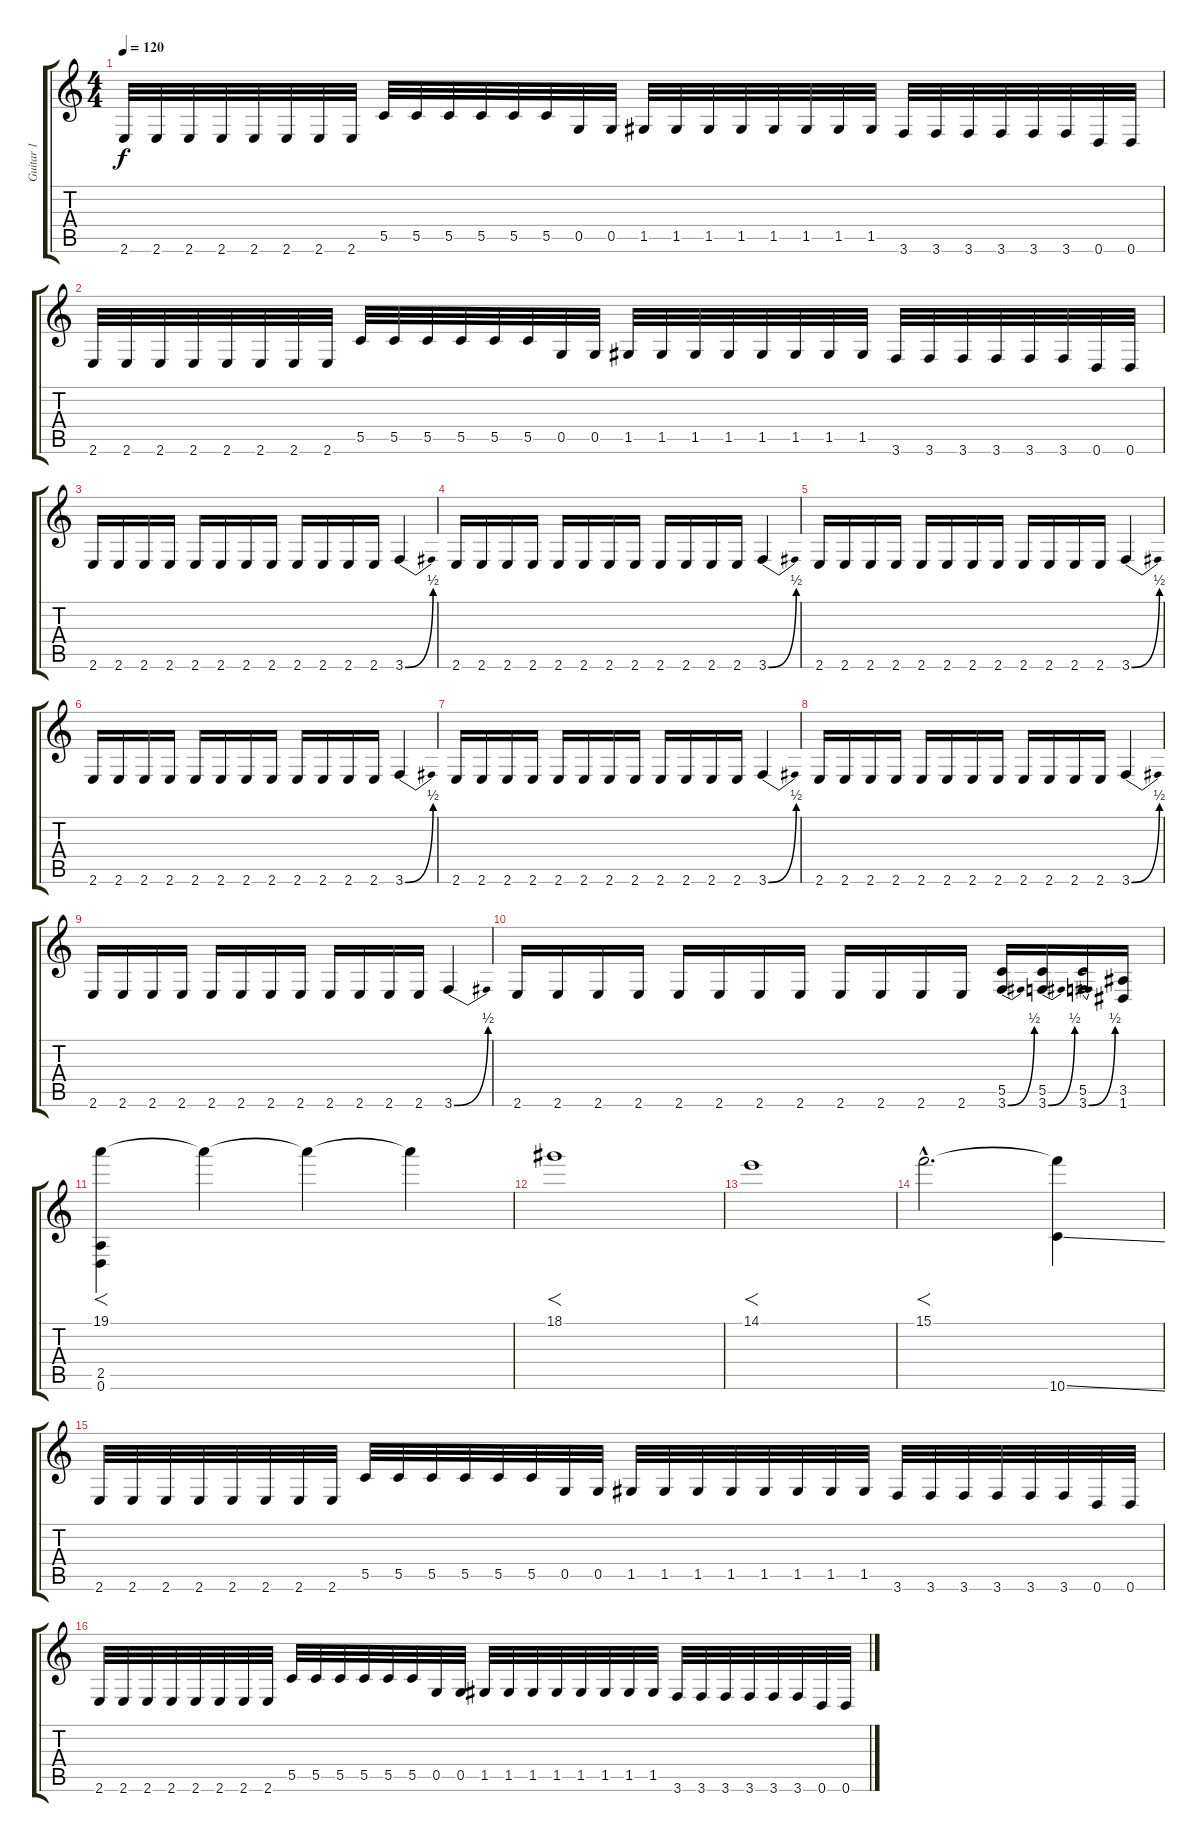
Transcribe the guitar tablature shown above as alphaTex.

\track ("Guitar 1" "Guitar 1") {instrument distortionguitar}
\staff {score tabs}
\tuning (D4 A3 F3 C3 G2 D2) {hide}
\ts (4 4)
\tempo 120
\clef g2
\ks c
2.6.32{dy f} 2.6.32 2.6.32 2.6.32 2.6.32 2.6.32 2.6.32 2.6.32 5.5.32 5.5.32 5.5.32 5.5.32 5.5.32 5.5.32 0.5.32 0.5.32 1.5.32 1.5.32 1.5.32 1.5.32 1.5.32 1.5.32 1.5.32 1.5.32 3.6.32 3.6.32 3.6.32 3.6.32 3.6.32 3.6.32 0.6.32 0.6.32 |
2.6.32 2.6.32 2.6.32 2.6.32 2.6.32 2.6.32 2.6.32 2.6.32 5.5.32 5.5.32 5.5.32 5.5.32 5.5.32 5.5.32 0.5.32 0.5.32 1.5.32 1.5.32 1.5.32 1.5.32 1.5.32 1.5.32 1.5.32 1.5.32 3.6.32 3.6.32 3.6.32 3.6.32 3.6.32 3.6.32 0.6.32 0.6.32 |
2.6.16 2.6.16 2.6.16 2.6.16 2.6.16 2.6.16 2.6.16 2.6.16 2.6.16 2.6.16 2.6.16 2.6.16 3.6{be (bend 0 0 60 2)}.4 |
2.6.16 2.6.16 2.6.16 2.6.16 2.6.16 2.6.16 2.6.16 2.6.16 2.6.16 2.6.16 2.6.16 2.6.16 3.6{be (bend 0 0 60 2)}.4 |
2.6.16 2.6.16 2.6.16 2.6.16 2.6.16 2.6.16 2.6.16 2.6.16 2.6.16 2.6.16 2.6.16 2.6.16 3.6{be (bend 0 0 60 2)}.4 |
2.6.16 2.6.16 2.6.16 2.6.16 2.6.16 2.6.16 2.6.16 2.6.16 2.6.16 2.6.16 2.6.16 2.6.16 3.6{be (bend 0 0 60 2)}.4 |
2.6.16 2.6.16 2.6.16 2.6.16 2.6.16 2.6.16 2.6.16 2.6.16 2.6.16 2.6.16 2.6.16 2.6.16 3.6{be (bend 0 0 60 2)}.4 |
2.6.16 2.6.16 2.6.16 2.6.16 2.6.16 2.6.16 2.6.16 2.6.16 2.6.16 2.6.16 2.6.16 2.6.16 3.6{be (bend 0 0 60 2)}.4 |
2.6.16 2.6.16 2.6.16 2.6.16 2.6.16 2.6.16 2.6.16 2.6.16 2.6.16 2.6.16 2.6.16 2.6.16 3.6{be (bend 0 0 60 2)}.4 |
2.6.16 2.6.16 2.6.16 2.6.16 2.6.16 2.6.16 2.6.16 2.6.16 2.6.16 2.6.16 2.6.16 2.6.16 (5.5 3.6{be (bend 0 0 60 2)}).16 (5.5 3.6{be (bend 0 0 60 2)}).16 (5.5 3.6{be (bend 0 0 60 2)}).16 (3.5 1.6).16 |
(19.1 2.5 0.6).4{f} 19.1{t}.4 19.1{t}.4 19.1{t}.4 |
18.1.1{f} |
14.1.1{f} |
15.1{hac}.2{f d} (15.1{t} 10.6{ss}).4 |
2.6.32 2.6.32 2.6.32 2.6.32 2.6.32 2.6.32 2.6.32 2.6.32 5.5.32 5.5.32 5.5.32 5.5.32 5.5.32 5.5.32 0.5.32 0.5.32 1.5.32 1.5.32 1.5.32 1.5.32 1.5.32 1.5.32 1.5.32 1.5.32 3.6.32 3.6.32 3.6.32 3.6.32 3.6.32 3.6.32 0.6.32 0.6.32 |
2.6.32 2.6.32 2.6.32 2.6.32 2.6.32 2.6.32 2.6.32 2.6.32 5.5.32 5.5.32 5.5.32 5.5.32 5.5.32 5.5.32 0.5.32 0.5.32 1.5.32 1.5.32 1.5.32 1.5.32 1.5.32 1.5.32 1.5.32 1.5.32 3.6.32 3.6.32 3.6.32 3.6.32 3.6.32 3.6.32 0.6.32 0.6.32
